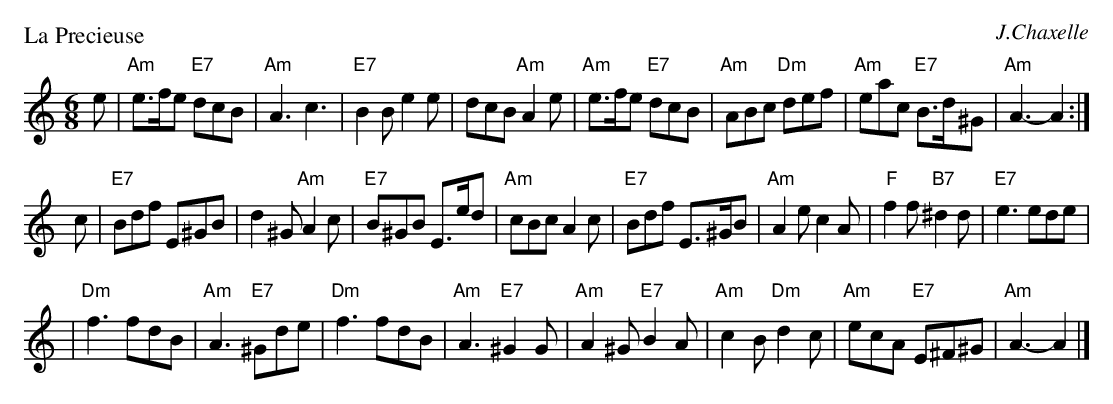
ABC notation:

X:1
P: La Precieuse
C: J.Chaxelle
M: 6/8
L: 1/8
K: Am
e \
| "Am"e>fe "E7"dcB | "Am"A3 c3 | "E7"B2B e2e | dcB "Am"A2e \
| "Am"e>fe "E7"dcB | "Am"ABc "Dm"def | "Am"eac "E7"B>d^G | "Am"A3- A2 :|
c \
| "E7"Bdf E^GB | d2^G "Am"A2c | "E7"B^GB E>ed | "Am"cBc A2c \
| "E7"Bdf E>^GB | "Am"A2e c2A | "F"f2f "B7"^d2d | "E7"e3 ede |
| "Dm"f3 fdB | "Am"A3 "E7"^Gde | "Dm"f3 fdB | "Am"A3 "E7"^G2G \
| "Am"A2^G "E7"B2A | "Am"c2B "Dm"d2c | "Am"ecA "E7"E^F^G | "Am"A3- A2 |]
